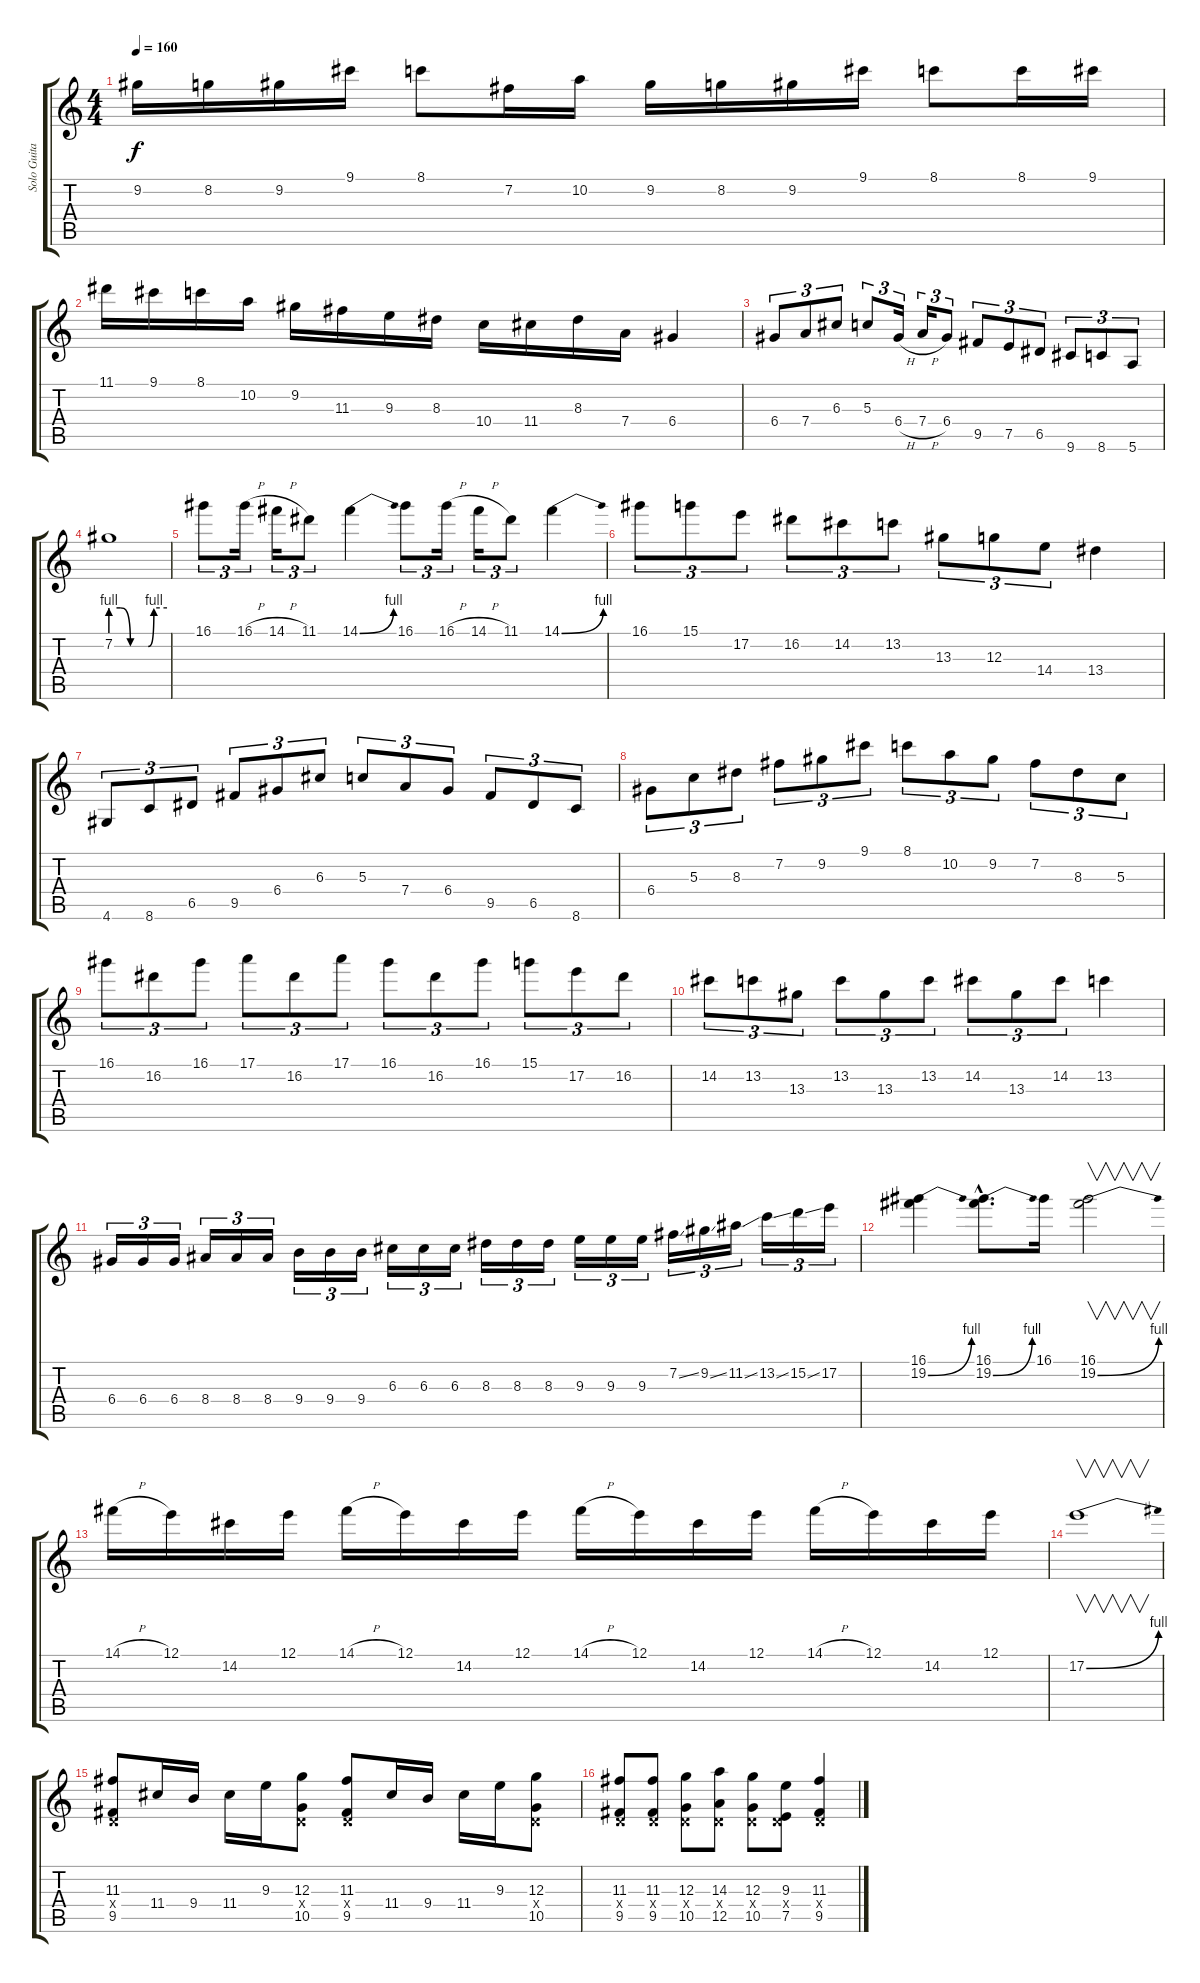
\track ("Solo Guitar" "Solo Guita") {instrument distortionguitar}
\staff {score tabs}
\tuning (E4 B3 G3 D3 A2 E2) {hide}
\ts (4 4)
\tempo 160
\clef g2
\ks c
9.2.16{dy f} 8.2.16 9.2.16 9.1.16 8.1.8 7.2.16 10.2.16 9.2.16 8.2.16 9.2.16 9.1.16 8.1.8 8.1.16 9.1.16 |
11.1.16 9.1.16 8.1.16 10.2.16 9.2.16 11.3.16 9.3.16 8.3.16 10.4.16 11.4.16 8.3.16 7.4.16 6.4.4 |
6.4.8{tu (3 2)} 7.4.8{tu (3 2)} 6.3.8{tu (3 2)} 5.3.8{tu (3 2)} 6.4{h}.16{tu (3 2)} 7.4{h}.16{tu (3 2)} 6.4.8{tu (3 2)} 9.5.8{tu (3 2)} 7.5.8{tu (3 2)} 6.5.8{tu (3 2)} 9.6.8{tu (3 2)} 8.6.8{tu (3 2)} 5.6.8{tu (3 2)} |
7.2{be (custom 0 4 10 4 21 0 40 0 46 4 60 4)}.1 |
16.1.8{tu (3 2)} 16.1{h}.16{tu (3 2)} 14.1{h}.16{tu (3 2)} 11.1.8{tu (3 2)} 14.1{be (bend 0 0 60 4)}.4 16.1.8{tu (3 2)} 16.1{h}.16{tu (3 2)} 14.1{h}.16{tu (3 2)} 11.1.8{tu (3 2)} 14.1{be (bend 0 0 60 4)}.4 |
16.1.8{tu (3 2)} 15.1.8{tu (3 2)} 17.2.8{tu (3 2)} 16.2.8{tu (3 2)} 14.2.8{tu (3 2)} 13.2.8{tu (3 2)} 13.3.8{tu (3 2)} 12.3.8{tu (3 2)} 14.4.8{tu (3 2)} 13.4.4 |
4.6.8{tu (3 2)} 8.6.8{tu (3 2)} 6.5.8{tu (3 2)} 9.5.8{tu (3 2)} 6.4.8{tu (3 2)} 6.3.8{tu (3 2)} 5.3.8{tu (3 2)} 7.4.8{tu (3 2)} 6.4.8{tu (3 2)} 9.5.8{tu (3 2)} 6.5.8{tu (3 2)} 8.6.8{tu (3 2)} |
6.4.8{tu (3 2)} 5.3.8{tu (3 2)} 8.3.8{tu (3 2)} 7.2.8{tu (3 2)} 9.2.8{tu (3 2)} 9.1.8{tu (3 2)} 8.1.8{tu (3 2)} 10.2.8{tu (3 2)} 9.2.8{tu (3 2)} 7.2.8{tu (3 2)} 8.3.8{tu (3 2)} 5.3.8{tu (3 2)} |
16.1.8{tu (3 2)} 16.2.8{tu (3 2)} 16.1.8{tu (3 2)} 17.1.8{tu (3 2)} 16.2.8{tu (3 2)} 17.1.8{tu (3 2)} 16.1.8{tu (3 2)} 16.2.8{tu (3 2)} 16.1.8{tu (3 2)} 15.1.8{tu (3 2)} 17.2.8{tu (3 2)} 16.2.8{tu (3 2)} |
14.2.8{tu (3 2)} 13.2.8{tu (3 2)} 13.3.8{tu (3 2)} 13.2.8{tu (3 2)} 13.3.8{tu (3 2)} 13.2.8{tu (3 2)} 14.2.8{tu (3 2)} 13.3.8{tu (3 2)} 14.2.8{tu (3 2)} 13.2.4 |
6.4.16{tu (3 2)} 6.4.16{tu (3 2)} 6.4.16{tu (3 2)} 8.4.16{tu (3 2)} 8.4.16{tu (3 2)} 8.4.16{tu (3 2)} 9.4.16{tu (3 2)} 9.4.16{tu (3 2)} 9.4.16{tu (3 2)} 6.3.16{tu (3 2)} 6.3.16{tu (3 2)} 6.3.16{tu (3 2)} 8.3.16{tu (3 2)} 8.3.16{tu (3 2)} 8.3.16{tu (3 2)} 9.3.16{tu (3 2)} 9.3.16{tu (3 2)} 9.3.16{tu (3 2)} 7.2{ss}.16{tu (3 2)} 9.2{ss}.16{tu (3 2)} 11.2{ss}.16{tu (3 2)} 13.2{ss}.16{tu (3 2)} 15.2{ss}.16{tu (3 2)} 17.2.16{tu (3 2)} |
(16.1 19.2{be (bend 0 0 60 4)}).4 (16.1{hac} 19.2{be (bend 0 0 60 4) hac}).8{d} 16.1.16 (16.1 19.2{be (bend 0 0 60 4)}).2{v} |
14.1{h}.16 12.1.16 14.2.16 12.1.16 14.1{h}.16 12.1.16 14.2.16 12.1.16 14.1{h}.16 12.1.16 14.2.16 12.1.16 14.1{h}.16 12.1.16 14.2.16 12.1.16 |
17.2{be (bend 0 0 60 4)}.1{v} |
(11.3 0.4{x} 9.5).8 11.4.16 9.4.16 11.4.16 9.3.16 (12.3 0.4{x} 10.5).8 (11.3 0.4{x} 9.5).8 11.4.16 9.4.16 11.4.16 9.3.16 (12.3 0.4{x} 10.5).8 |
(11.3 0.4{x} 9.5).8 (11.3 0.4{x} 9.5).8 (12.3 0.4{x} 10.5).8 (14.3 0.4{x} 12.5).8 (12.3 0.4{x} 10.5).8 (9.3 0.4{x} 7.5).8 (11.3 0.4{x} 9.5).4
